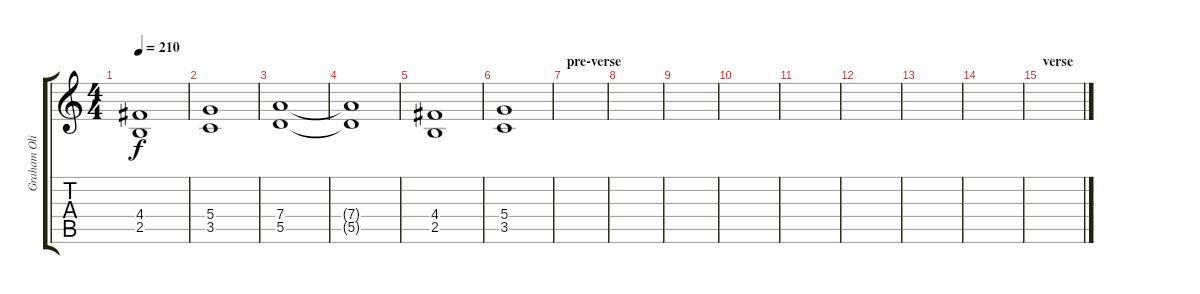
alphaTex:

\track ("Graham Oliver" "Graham Oli") {instrument distortionguitar}
\staff {score tabs}
\tuning (E4 B3 G3 D3 A2 E2) {hide}
\ts (4 4)
\tempo 210
\clef g2
\ks c
(4.4 2.5).1{dy f} |
(5.4 3.5).1 |
(7.4 5.5).1 |
(7.4{t} 5.5{t}).1 |
(4.4 2.5).1 |
(5.4 3.5).1 |
\section ("" "pre-verse")
|
|
|
|
|
|
|
|
\section ("" "verse")
